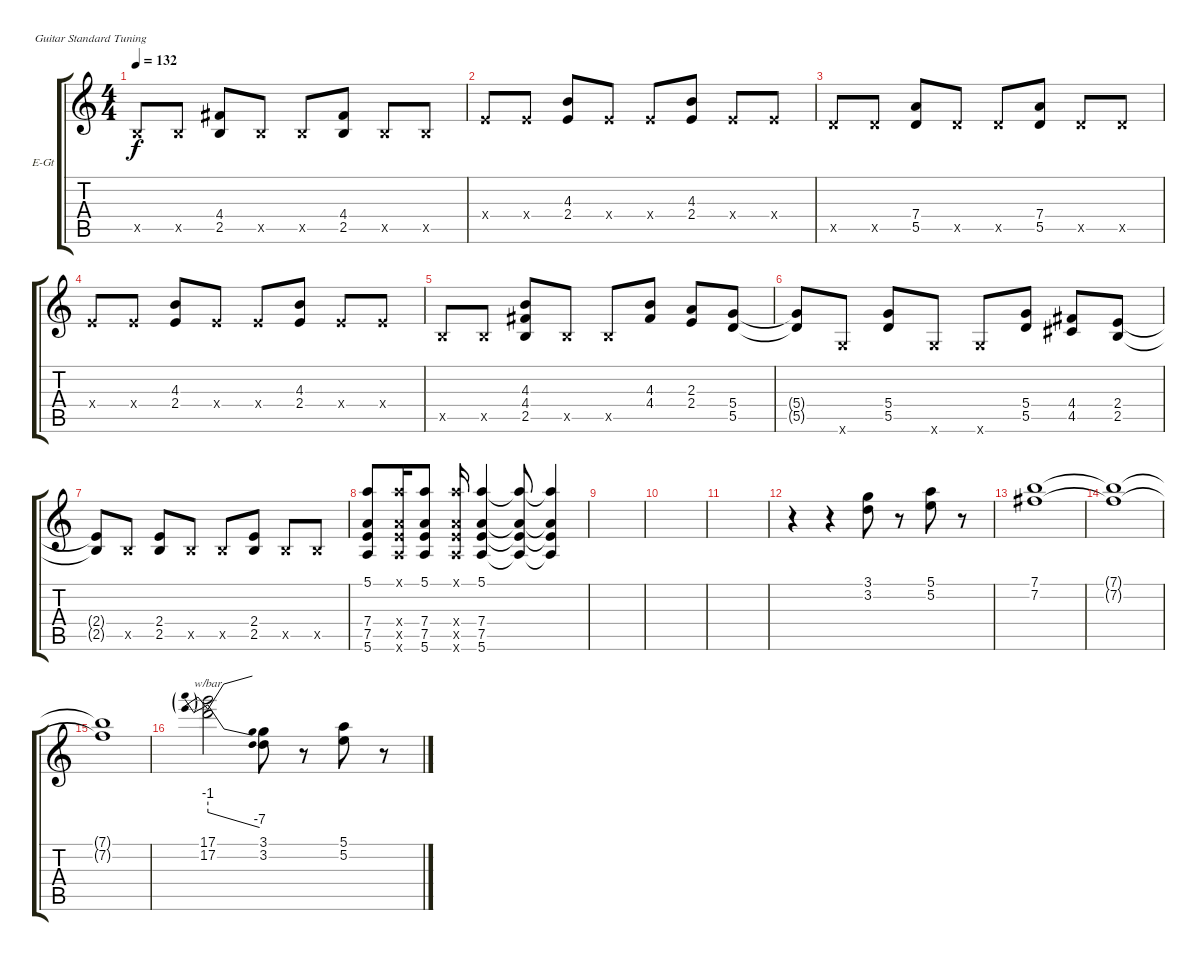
\defaultSystemsLayout 4
\bracketExtendMode groupsimilarinstruments
\firstSystemTrackNameOrientation horizontal
\otherSystemsTrackNameOrientation horizontal
\track ("Electric Guitar" "E-Gt") {instrument overdrivenguitar}
\staff {score tabs}
\tuning (E4 B3 G3 D3 A2 E2)
\ts (4 4)
\tempo 132
\clef g2
\ks c
2.5{x}.8{dy f} 2.5{x}.8 (2.5 4.4).8 2.5{x}.8 2.5{x}.8 (2.5 4.4).8 2.5{x}.8 2.5{x}.8 |
2.4{x}.8 2.4{x}.8 (4.3 2.4).8 2.4{x}.8 2.4{x}.8 (2.4 4.3).8 2.4{x}.8 2.4{x}.8 |
5.5{x}.8 5.5{x}.8 (5.5 7.4).8 5.5{x}.8 5.5{x}.8 (5.5 7.4).8 5.5{x}.8 5.5{x}.8 |
2.4{x}.8 2.4{x}.8 (4.3 2.4).8 2.4{x}.8 2.4{x}.8 (2.4 4.3).8 2.4{x}.8 2.4{x}.8 |
2.5{x}.8 2.5{x}.8 (2.5 4.4 4.3).8 2.5{x}.8 2.5{x}.8 (4.3 4.4).8 (2.3 2.4).8 (5.4 5.5).8 |
(5.5{t} 5.4{t}).8 3.6{x}.8 (5.4 5.5).8 3.6{x}.8 3.6{x}.8 (5.4 5.5).8 (4.4 4.5).8 (2.4 2.5).8 |
(2.5{t} 2.4{t}).8 2.5{x}.8 (2.5 2.4).8 2.5{x}.8 2.5{x}.8 (2.5 2.4).8 2.5{x}.8 2.5{x}.8 |
(5.6 7.5 7.4 5.1).8 (5.6{x} 7.5{x} 7.4{x} 5.1{x}).16 (5.6 7.5 7.4 5.1).8 (5.6{x} 5.1{x} 7.4{x} 7.5{x}).16 (5.6 5.1 7.4 7.5).4 (5.6{t} 5.1{t} 7.4{t} 7.5{t}).8 (5.6{t} 5.1{t} 7.5{t} 7.4{t}).4 |
|
|
|
r.4 r.4 (3.1 3.2).8 r.8 (5.1 5.2).8 r.8 |
(7.2 7.1).1 |
(7.2{t} 7.1{t}).1 |
(7.2{t} 7.1{t}).1 |
(17.2 17.1).2{tbe (predivedive default 0 -4 41.4 -28)} (3.1 3.2).8 r.8 (5.1 5.2).8 r.8
